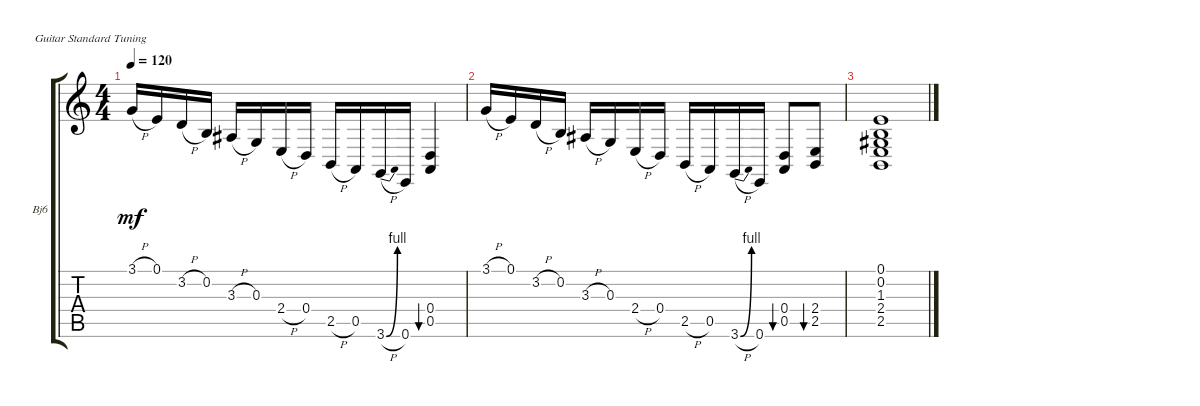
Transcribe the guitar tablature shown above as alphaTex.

\defaultSystemsLayout 4
\bracketExtendMode groupsimilarinstruments
\firstSystemTrackNameOrientation horizontal
\otherSystemsTrackNameOrientation horizontal
\track ("Banjo" "Bj6") {instrument banjo}
\staff {score tabs}
\tuning (E4 B3 G3 D3 A2 E2)
\ts (4 4)
\tempo 120
\clef g2
\ks c
3.1{h}.16{dy mf instrument banjo} 0.1.16 3.2{h}.16 0.2.16 3.3{h}.16 0.3.16 2.4{h}.16 0.4.16 2.5{h}.16 0.5.16 3.6{be (bend 0 0 15 4) h}.16 0.6.16 (0.5 0.4).4{bu 30} |
3.1{h}.16 0.1.16 3.2{h}.16 0.2.16 3.3{h}.16 0.3.16 2.4{h}.16 0.4.16 2.5{h}.16 0.5.16 3.6{be (bend 0 0 15 4) h}.16 0.6.16 (0.5 0.4).8{bu 30} (2.4 2.5).8{bu 30} |
(2.5 2.4 1.3 0.2 0.1).1
